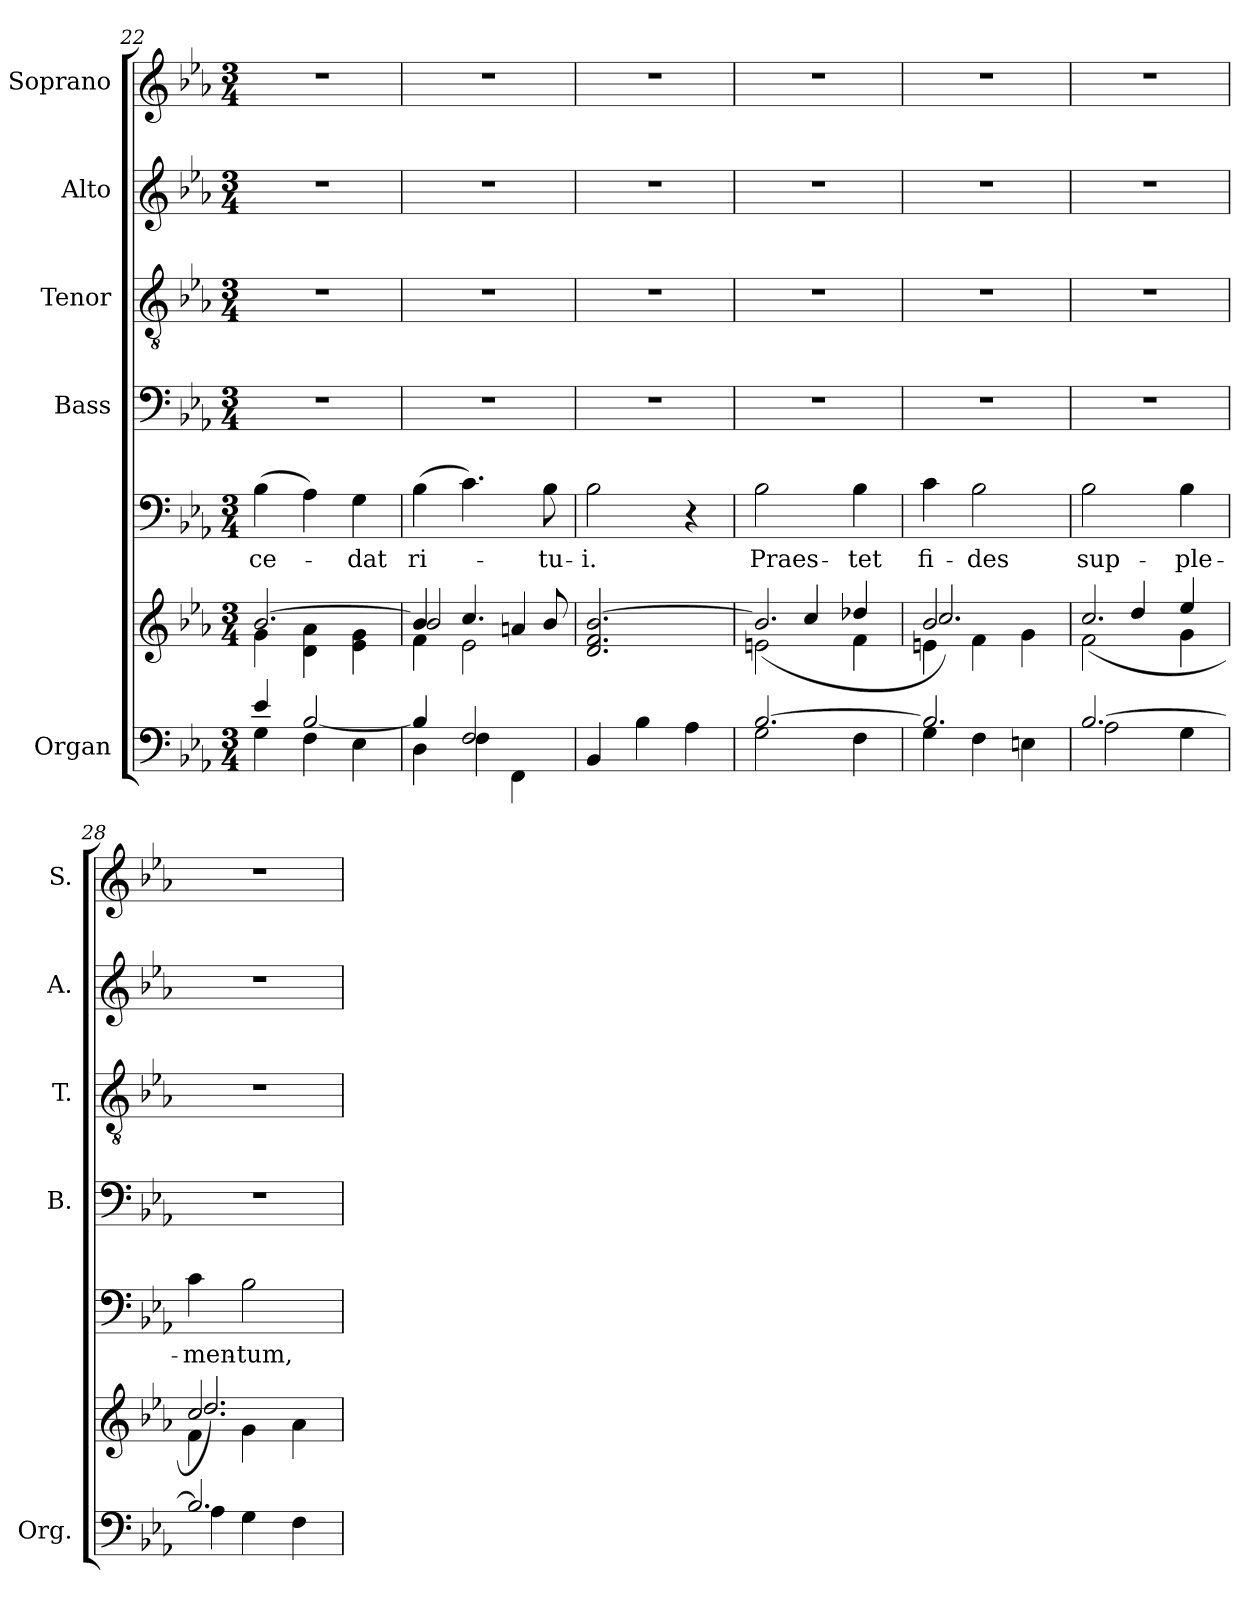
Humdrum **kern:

**kern	**kern	**kern	**text	**kern	**kern	**kern	**kern
*part6	*part6	*part5	*part5	*part4	*part3	*part2	*part1
*staff7	*staff6	*staff5	*staff5	*staff4	*staff3	*staff2	*staff1
*I"Organ	*	*	*	*I"Bass	*I"Tenor	*I"Alto	*I"Soprano
*I'Org.	*	*	*	*I'B.	*I'T.	*I'A.	*I'S.
*clefF4	*clefG2	*clefF4	*	*clefF4	*clefGv2	*clefG2	*clefG2
*	*	*	*	*	*ITrd7c12	*	*
*k[b-e-a-]	*k[b-e-a-]	*k[b-e-a-]	*	*k[b-e-a-]	*k[b-e-a-]	*k[b-e-a-]	*k[b-e-a-]
*E-:	*E-:	*E-:	*	*E-:	*E-:	*E-:	*E-:
*M3/4	*M3/4	*M3/4	*	*M3/4	*M3/4	*M3/4	*M3/4
=22	=22	=22	=22	=22	=22	=22	=22
*^	*^	*	*	*	*	*	*
!	!	!	!	!	!LO:LY:b:color=#000000	!LO:N:vis=1	!LO:N:vis=1	!LO:N:vis=1	!LO:N:vis=1
4Gi\	4e-i/	[>2.b-i/	4gi\	(4B-i\	ce-	2.r	2.r	2.r	2.r
4Fi\	[>2B-i/	.	4di\ 4a-i	4A-i\)	.	.	.	.	.
!	!	!	!	!	!LO:LY:b:color=#000000	!	!	!	!
4E-i\	.	.	4e-i\ 4gi	4Gi\	-dat	.	.	.	.
=23	=23	=23	=23	=23	=23	=23	=23	=23	=23
*	*^	*	*^	*	*	*	*	*	*
!	!	!	!	!	!	!	!LO:LY:b:color=#000000	!LO:N:vis=1	!LO:N:vis=1	!LO:N:vis=1	!LO:N:vis=1
4ryy	4Di\	4B-i/]	4b-i/]	2b-i/	4fi\	(4B-i\	ri-	2.r	2.r	2.r	2.r
2Fi/	4Fi\	2ryy	4.cci/	.	2e-i\	4.ci\)	.	.	.	.	.
.	4FFi\	.	.	4ani/	.	.	.	.	.	.	.
!	!	!	!	!	!	!	!LO:LY:b:color=#000000	!	!	!	!
.	.	.	8b-i/	.	.	8B-i\	-tu-	.	.	.	.
*v	*v	*v	*	*	*	*	*	*	*	*	*
*	*v	*v	*v	*	*	*	*	*	*
=24	=24	=24	=24	=24	=24	=24	=24
!	!	!	!LO:LY:b:color=#000000	!LO:N:vis=1	!LO:N:vis=1	!LO:N:vis=1	!LO:N:vis=1
4BB-i/	2.di/ 2.fi [>2.b-i	2B-i\	-i.	2.r	2.r	2.r	2.r
4B-i\	.	.	.	.	.	.	.
4A-i\	.	4r	.	.	.	.	.
=25	=25	=25	=25	=25	=25	=25	=25
*^	*^	*	*	*	*	*	*
*	*	*	*^	*	*	*	*	*	*
!	!	!	!	!	!	!LO:LY:b:color=#000000	!LO:N:vis=1	!LO:N:vis=1	!LO:N:vis=1	!LO:N:vis=1
[>2.B-i/	2Gi\	4ryy	(2.b-i/]	2eni\	2B-i\	Praes-	2.r	2.r	2.r	2.r
.	.	4cci/	.	.	.	.	.	.	.	.
!	!	!	!	!	!	!LO:LY:b:color=#000000	!	!	!	!
.	4Fi\	4dd-Xi/	.	4fi\	4B-i\	-tet	.	.	.	.
=26	=26	=26	=26	=26	=26	=26	=26	=26	=26	=26
!	!	!	!	!	!	!LO:LY:b:color=#000000	!LO:N:vis=1	!LO:N:vis=1	!LO:N:vis=1	!LO:N:vis=1
2.B-i/]	4Gi\	2.b-i/	2.cci/)	4eni\	4ci\	fi-	2.r	2.r	2.r	2.r
!	!	!	!	!	!	!LO:LY:b:color=#000000	!	!	!	!
.	4Fi\	.	.	4fi\	2B-i\	-des	.	.	.	.
.	4Eni\	.	.	4gi\	.	.	.	.	.	.
!!LO:PB:g=z
=27	=27	=27	=27	=27	=27	=27	=27	=27	=27	=27
!	!	!	!	!	!	!LO:LY:b:color=#000000	!LO:N:vis=1	!LO:N:vis=1	!LO:N:vis=1	!LO:N:vis=1
[>2.B-i/	2A-i\	4ryy	(2.cci/	2fi\	2B-i\	sup-	2.r	2.r	2.r	2.r
.	.	4ddi/	.	.	.	.	.	.	.	.
!	!	!	!	!	!	!LO:LY:b:color=#000000	!	!	!	!
.	4Gi\	4ee-i/	.	4gi\	4B-i\	-ple-	.	.	.	.
=28	=28	=28	=28	=28	=28	=28	=28	=28	=28	=28
!	!	!	!	!	!	!LO:LY:b:color=#000000	!LO:N:vis=1	!LO:N:vis=1	!LO:N:vis=1	!LO:N:vis=1
2.B-i/]	4A-i\	2.cci/	2.ddi/)	4fi\	4ci\	-men-	2.r	2.r	2.r	2.r
!	!	!	!	!	!	!LO:LY:b:color=#000000	!	!	!	!
.	4Gi\	.	.	4gi\	2B-i\	-tum,	.	.	.	.
.	4Fi\	.	.	4a-i\	.	.	.	.	.	.
*v	*v	*	*	*	*	*	*	*	*	*
*	*v	*v	*v	*	*	*	*	*	*
=	=	=	=	=	=	=	=
*-	*-	*-	*-	*-	*-	*-	*-
